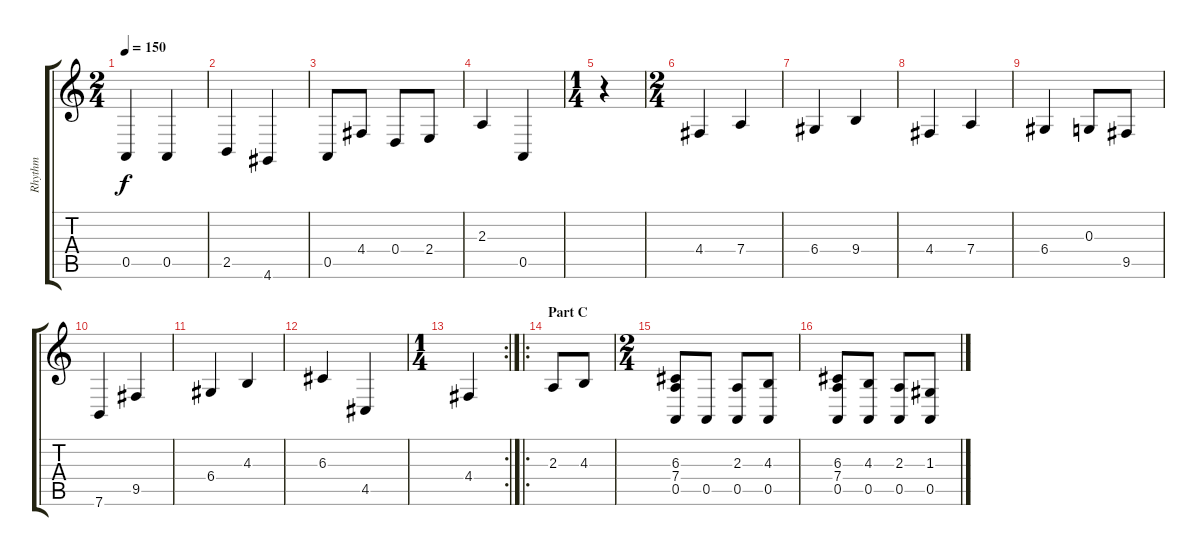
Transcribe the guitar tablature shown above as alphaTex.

\track ("Rhythm" "Rhythm") {instrument acousticgrandpiano}
\staff {score tabs}
\tuning (E4 B3 G3 D3 A2 E2) {hide}
\ts (2 4)
\tempo 150
\clef g2
\ks c
0.5.4{dy f} 0.5.4 |
2.5.4 4.6.4 |
0.5.8 4.4.8 0.4.8 2.4.8 |
2.3.4 0.5.4 |
\ts (1 4)
r.4 |
\ts (2 4)
4.4.4 7.4.4 |
6.4.4 9.4.4 |
4.4.4 7.4.4 |
6.4.4 0.3.8 9.5.8 |
7.6.4 9.5.4 |
6.4.4 4.3.4 |
6.3.4 4.5.4 |
\rc 2
\ts (1 4)
4.4.4 |
\ro
\section ("" "Part C")
2.3.8 4.3.8 |
\ts (2 4)
(6.3 7.4 0.5).8 0.5.8 (2.3 0.5).8 (4.3 0.5).8 |
(6.3 7.4 0.5).8 (4.3 0.5).8 (2.3 0.5).8 (1.3 0.5).8
